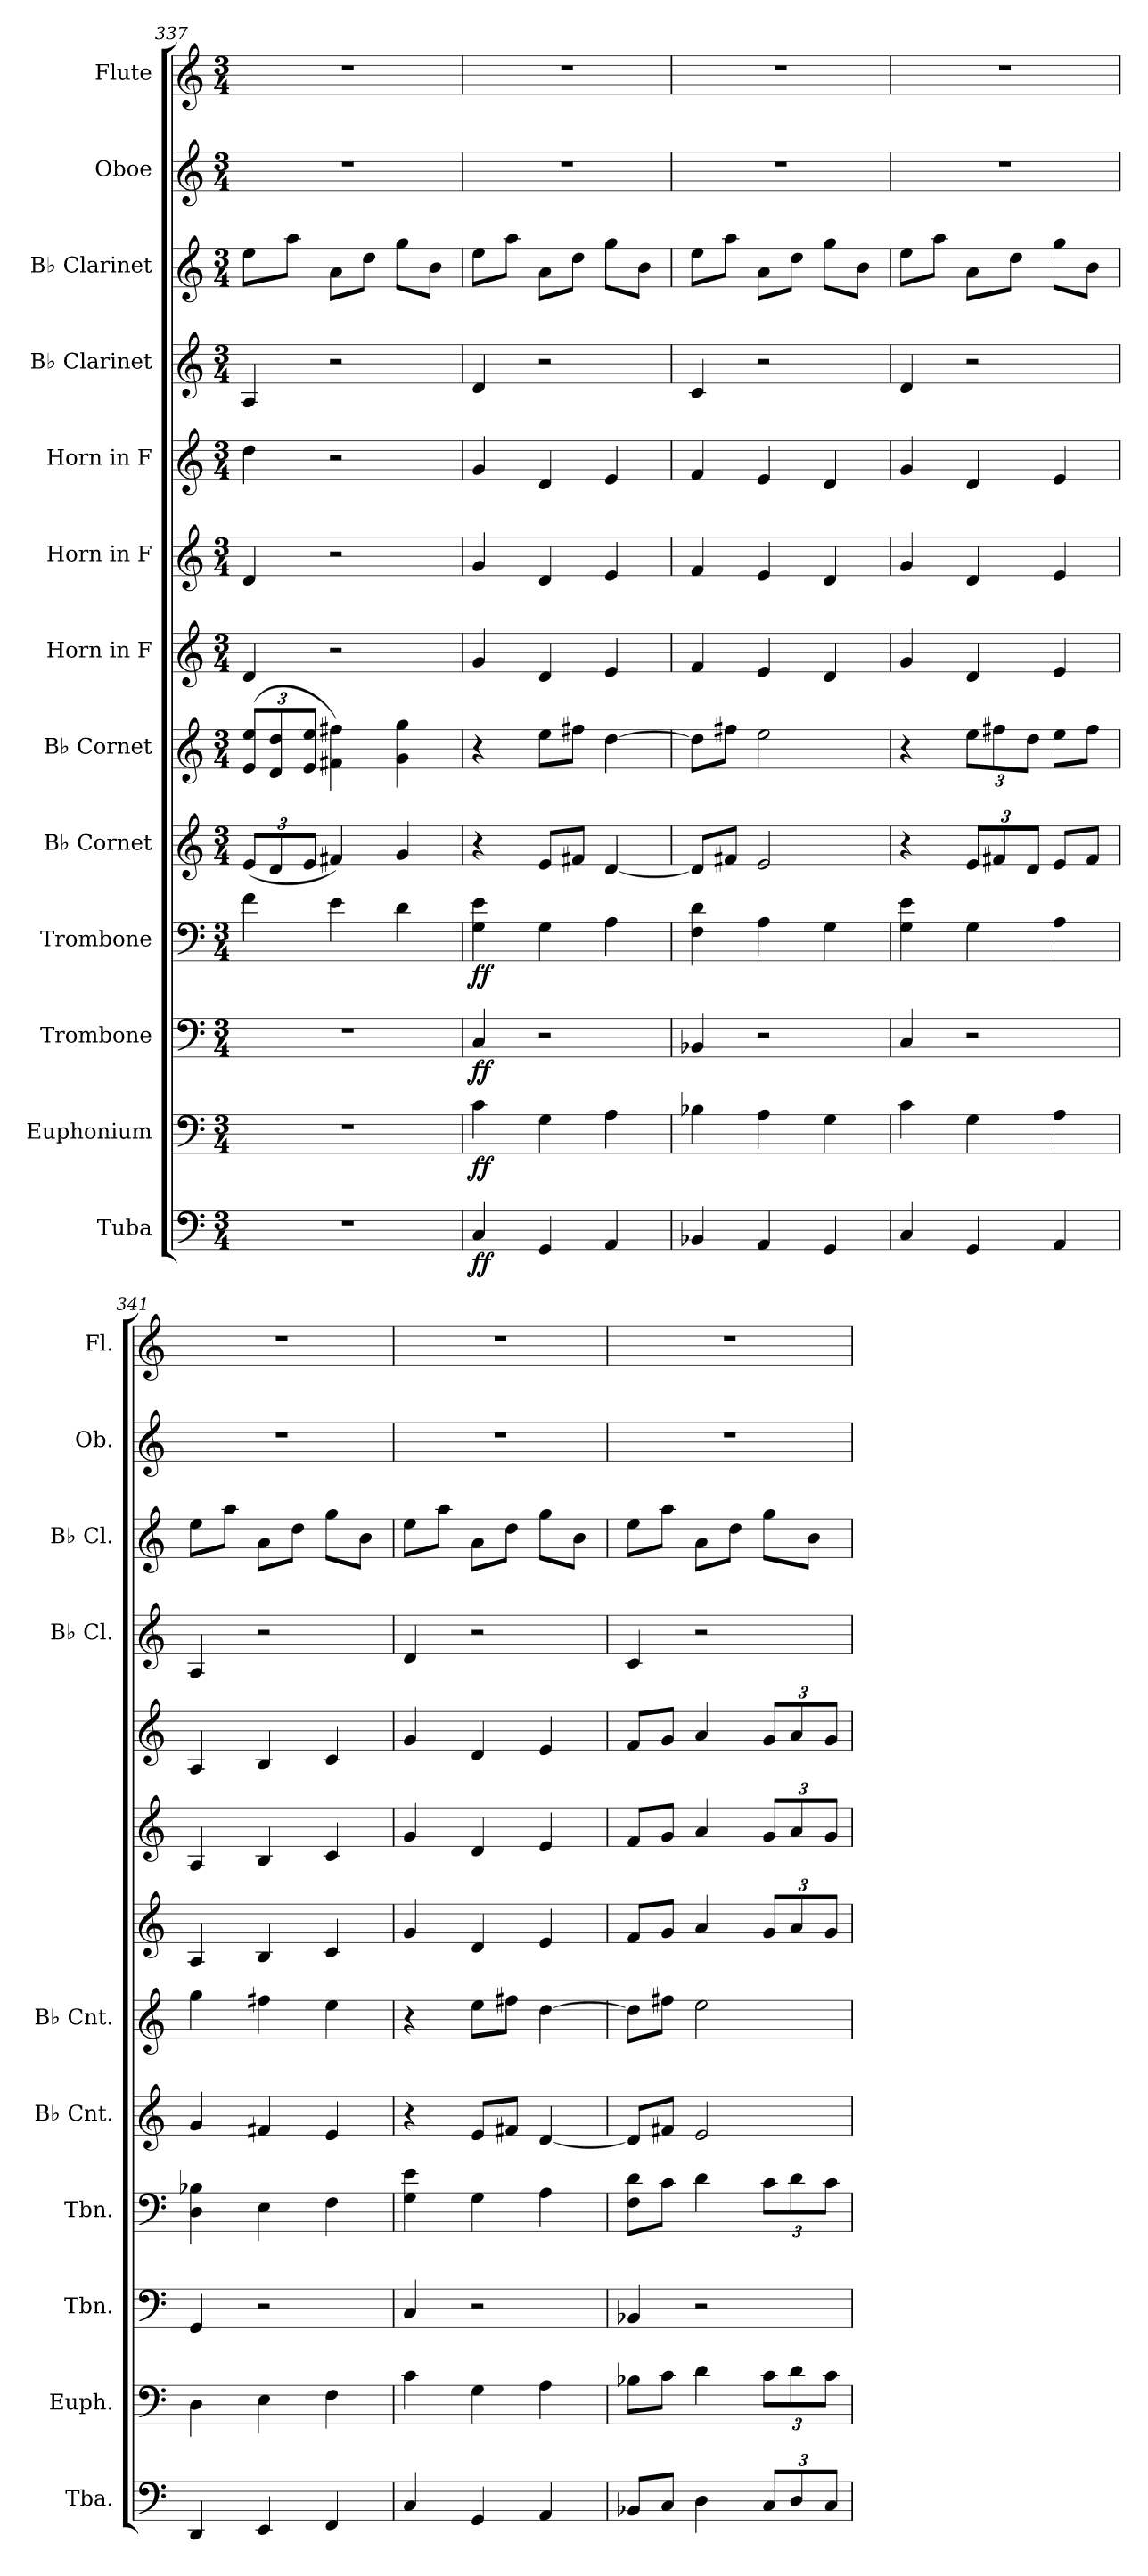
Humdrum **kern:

**kern	**dynam	**kern	**dynam	**kern	**dynam	**kern	**dynam	**kern	**kern	**kern	**kern	**kern	**kern	**kern	**kern	**kern
*part13	*part13	*part12	*part12	*part11	*part11	*part10	*part10	*part9	*part8	*part7	*part6	*part5	*part4	*part3	*part2	*part1
*staff13	*staff13	*staff12	*staff12	*staff11	*staff11	*staff10	*staff10	*staff9	*staff8	*staff7	*staff6	*staff5	*staff4	*staff3	*staff2	*staff1
*I"Tuba	*	*I"Euphonium	*	*I"Trombone	*	*I"Trombone	*	*I"B♭ Cornet	*I"B♭ Cornet	*I"Horn in F	*I"Horn in F	*I"Horn in F	*I"B♭ Clarinet	*I"B♭ Clarinet	*I"Oboe	*I"Flute
*I'Tba.	*	*I'Euph.	*	*I'Tbn.	*	*I'Tbn.	*	*I'B♭ Cnt.	*I'B♭ Cnt.	*	*	*	*I'B♭ Cl.	*I'B♭ Cl.	*I'Ob.	*I'Fl.
*clefF4	*	*clefF4	*	*clefF4	*	*clefF4	*	*clefG2	*clefG2	*clefG2	*clefG2	*clefG2	*clefG2	*clefG2	*clefG2	*clefG2
*	*	*	*	*	*	*	*	*ITrd1c2	*ITrd1c2	*ITrd4c7	*ITrd4c7	*ITrd4c7	*ITrd1c2	*ITrd1c2	*	*
*k[]	*	*k[]	*	*k[]	*	*k[]	*	*k[b-e-]	*k[b-e-]	*k[b-]	*k[b-]	*k[b-]	*k[b-e-]	*k[b-e-]	*k[]	*k[]
*M3/4	*	*M3/4	*	*M3/4	*	*M3/4	*	*M3/4	*M3/4	*M3/4	*M3/4	*M3/4	*M3/4	*M3/4	*M3/4	*M3/4
*	*	*	*	*	*	*	*	*Xbrackettup	*Xbrackettup	*	*	*	*	*	*	*
=337	=337	=337	=337	=337	=337	=337	=337	=337	=337	=337	=337	=337	=337	=337	=337	=337
2.r	.	2.r	.	2.r	.	4f\	.	(12d/L	(12d/ 12dd/L	4G/	4G/	4g\	4G/	8dd\L	2.r	2.r
.	.	.	.	.	.	.	.	12c/	12c/ 12cc/	.	.	.	.	.	.	.
.	.	.	.	.	.	.	.	.	.	.	.	.	.	8gg\J	.	.
.	.	.	.	.	.	.	.	12d/J	12d/ 12dd/J	.	.	.	.	.	.	.
.	.	.	.	.	.	4e\	.	4en/)	4en\ 4een\)	2r	2r	2r	2r	8g\L	.	.
.	.	.	.	.	.	.	.	.	.	.	.	.	.	8cc\J	.	.
.	.	.	.	.	.	4d\	.	4f/	4f\ 4ff\	.	.	.	.	8ff\L	.	.
.	.	.	.	.	.	.	.	.	.	.	.	.	.	8a\J	.	.
=338	=338	=338	=338	=338	=338	=338	=338	=338	=338	=338	=338	=338	=338	=338	=338	=338
!	!LO:DY:b	!	!LO:DY:b	!	!LO:DY:b	!	!LO:DY:b	!	!	!	!	!	!	!	!	!
4C/	ff	4c\	ff	4C/	ff	4G\ 4e\	ff	4r	4r	4c/	4c/	4c/	4c/	8dd\L	2.r	2.r
.	.	.	.	.	.	.	.	.	.	.	.	.	.	8gg\J	.	.
4GG/	.	4G\	.	2r	.	4G\	.	8d/L	8dd\L	4G/	4G/	4G/	2r	8g\L	.	.
.	.	.	.	.	.	.	.	8en/J	8een\J	.	.	.	.	8cc\J	.	.
4AA/	.	4A\	.	.	.	4A\	.	[4c/	[4cc\	4A/	4A/	4A/	.	8ff\L	.	.
.	.	.	.	.	.	.	.	.	.	.	.	.	.	8a\J	.	.
!!LO:PB:g=z
=339	=339	=339	=339	=339	=339	=339	=339	=339	=339	=339	=339	=339	=339	=339	=339	=339
4BB-X/	.	4B-X\	.	4BB-X/	.	4F\ 4d\	.	8c/L]	8cc\L]	4B-/	4B-/	4B-/	4B-/	8dd\L	2.r	2.r
.	.	.	.	.	.	.	.	8en/J	8een\J	.	.	.	.	8gg\J	.	.
4AA/	.	4A\	.	2r	.	4A\	.	2d/	2dd\	4A/	4A/	4A/	2r	8g\L	.	.
.	.	.	.	.	.	.	.	.	.	.	.	.	.	8cc\J	.	.
4GG/	.	4G\	.	.	.	4G\	.	.	.	4G/	4G/	4G/	.	8ff\L	.	.
.	.	.	.	.	.	.	.	.	.	.	.	.	.	8a\J	.	.
=340	=340	=340	=340	=340	=340	=340	=340	=340	=340	=340	=340	=340	=340	=340	=340	=340
4C/	.	4c\	.	4C/	.	4G\ 4e\	.	4r	4r	4c/	4c/	4c/	4c/	8dd\L	2.r	2.r
.	.	.	.	.	.	.	.	.	.	.	.	.	.	8gg\J	.	.
4GG/	.	4G\	.	2r	.	4G\	.	12d/L	12dd\L	4G/	4G/	4G/	2r	8g\L	.	.
.	.	.	.	.	.	.	.	12en/	12een\	.	.	.	.	.	.	.
.	.	.	.	.	.	.	.	.	.	.	.	.	.	8cc\J	.	.
.	.	.	.	.	.	.	.	12c/J	12cc\J	.	.	.	.	.	.	.
4AA/	.	4A\	.	.	.	4A\	.	8d/L	8dd\L	4A/	4A/	4A/	.	8ff\L	.	.
.	.	.	.	.	.	.	.	8e/J	8ee\J	.	.	.	.	8a\J	.	.
=341	=341	=341	=341	=341	=341	=341	=341	=341	=341	=341	=341	=341	=341	=341	=341	=341
4DD/	.	4D\	.	4GG/	.	4D\ 4B-X\	.	4f/	4ff\	4D/	4D/	4D/	4G/	8dd\L	2.r	2.r
.	.	.	.	.	.	.	.	.	.	.	.	.	.	8gg\J	.	.
4EE/	.	4E\	.	2r	.	4E\	.	4en/	4een\	4E/	4E/	4E/	2r	8g\L	.	.
.	.	.	.	.	.	.	.	.	.	.	.	.	.	8cc\J	.	.
4FF/	.	4F\	.	.	.	4F\	.	4d/	4dd\	4F/	4F/	4F/	.	8ff\L	.	.
.	.	.	.	.	.	.	.	.	.	.	.	.	.	8a\J	.	.
=342	=342	=342	=342	=342	=342	=342	=342	=342	=342	=342	=342	=342	=342	=342	=342	=342
4C/	.	4c\	.	4C/	.	4G\ 4e\	.	4r	4r	4c/	4c/	4c/	4c/	8dd\L	2.r	2.r
.	.	.	.	.	.	.	.	.	.	.	.	.	.	8gg\J	.	.
4GG/	.	4G\	.	2r	.	4G\	.	8d/L	8dd\L	4G/	4G/	4G/	2r	8g\L	.	.
.	.	.	.	.	.	.	.	8en/J	8een\J	.	.	.	.	8cc\J	.	.
4AA/	.	4A\	.	.	.	4A\	.	[4c/	[4cc\	4A/	4A/	4A/	.	8ff\L	.	.
.	.	.	.	.	.	.	.	.	.	.	.	.	.	8a\J	.	.
=343	=343	=343	=343	=343	=343	=343	=343	=343	=343	=343	=343	=343	=343	=343	=343	=343
8BB-X/L	.	8B-X\L	.	4BB-X/	.	8F\ 8d\L	.	8c/L]	8cc\L]	8B-/L	8B-/L	8B-/L	4B-/	8dd\L	2.r	2.r
8C/J	.	8c\J	.	.	.	8c\J	.	8en/J	8een\J	8c/J	8c/J	8c/J	.	8gg\J	.	.
4D\	.	4d\	.	2r	.	4d\	.	2d/	2dd\	4d/	4d/	4d/	2r	8g\L	.	.
.	.	.	.	.	.	.	.	.	.	.	.	.	.	8cc\J	.	.
*Xbrackettup	*	*Xbrackettup	*	*	*	*Xbrackettup	*	*	*	*Xbrackettup	*Xbrackettup	*Xbrackettup	*	*	*	*
12C/L	.	12c\L	.	.	.	12c\L	.	.	.	12c/L	12c/L	12c/L	.	8ff\L	.	.
12D/	.	12d\	.	.	.	12d\	.	.	.	12d/	12d/	12d/	.	.	.	.
.	.	.	.	.	.	.	.	.	.	.	.	.	.	8a\J	.	.
12C/J	.	12c\J	.	.	.	12c\J	.	.	.	12c/J	12c/J	12c/J	.	.	.	.
=	=	=	=	=	=	=	=	=	=	=	=	=	=	=	=	=
*-	*-	*-	*-	*-	*-	*-	*-	*-	*-	*-	*-	*-	*-	*-	*-	*-
